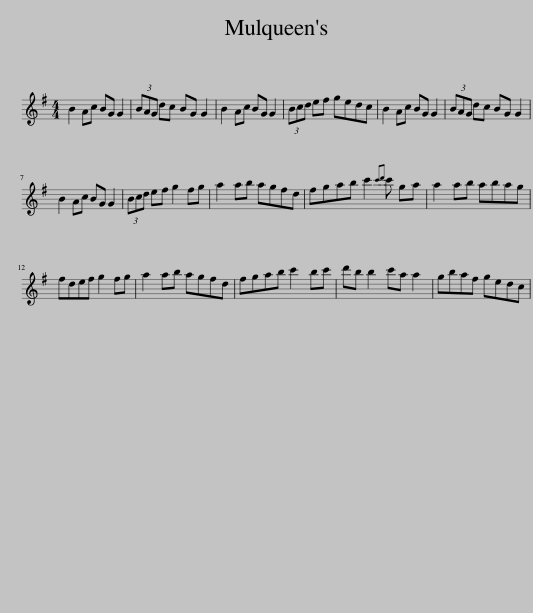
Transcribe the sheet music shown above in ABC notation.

X:1
L:1/8
M:4/4
I:linebreak $
K:G
V:1 treble
V:1
 B2 Ac BG G2 | (3BAG dc BG G2 | B2 Ac BG G2 | (3Bcd ef gedc | B2 Ac BG G2 | %5
 (3BAG dc BG G2 |$ B2 Ac BG G2 | (3Bcd ef g2 fg | a2 ab agfd | fgab c'2{c'd'} c' ga | %10
 a2 ab abag |$ fdef g2 fg | a2 ab agfd | fgab c'2 bc' | d'b b2 c'a a2 | %15
 gbaf gedc | %16
